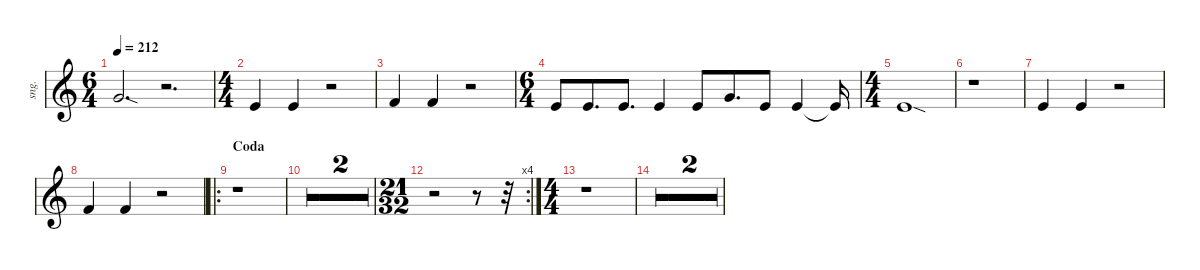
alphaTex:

\defaultSystemsLayout 4
\hideDynamics
\bracketExtendMode nobrackets
\track ("Vocals" "sng.") {defaultSystemsLayout 4 multiBarRest instrument voiceoohs}
\staff {score}
\tuning (E4 B3 G3 D3 A2 E2)
\ts (6 4)
\tempo 212
\clef g2
\ks c
8.2{sod}.2{d dy mf} r.2{d} |
\ts (4 4)
\beaming (8 2 2 2 2)
5.2.4 5.2.4 r.2 |
6.2.4 6.2.4 r.2 |
\ts (6 4)
\beaming (8 6 6)
5.2.8 5.2.8{d} 5.2.8{d} 5.2.4 5.2.8 8.2.8{d} 5.2.8 5.2.4 5.2{t}.16 |
\ts (4 4)
\beaming (8 2 2 2 2)
5.2{sod}.1 |
r.1 |
5.2.4 5.2.4 r.2 |
6.2.4 6.2.4 r.2 |
\ro
\section ("" "Coda")
r.1 |
r.1 |
r.1 |
\rc 4
\ts (21 32)
\beaming (8 3 2)
r.2 r.8 r.32 |
\ts (4 4)
\beaming (8 2 2 2 2)
r.1 |
r.1 |
r.1
